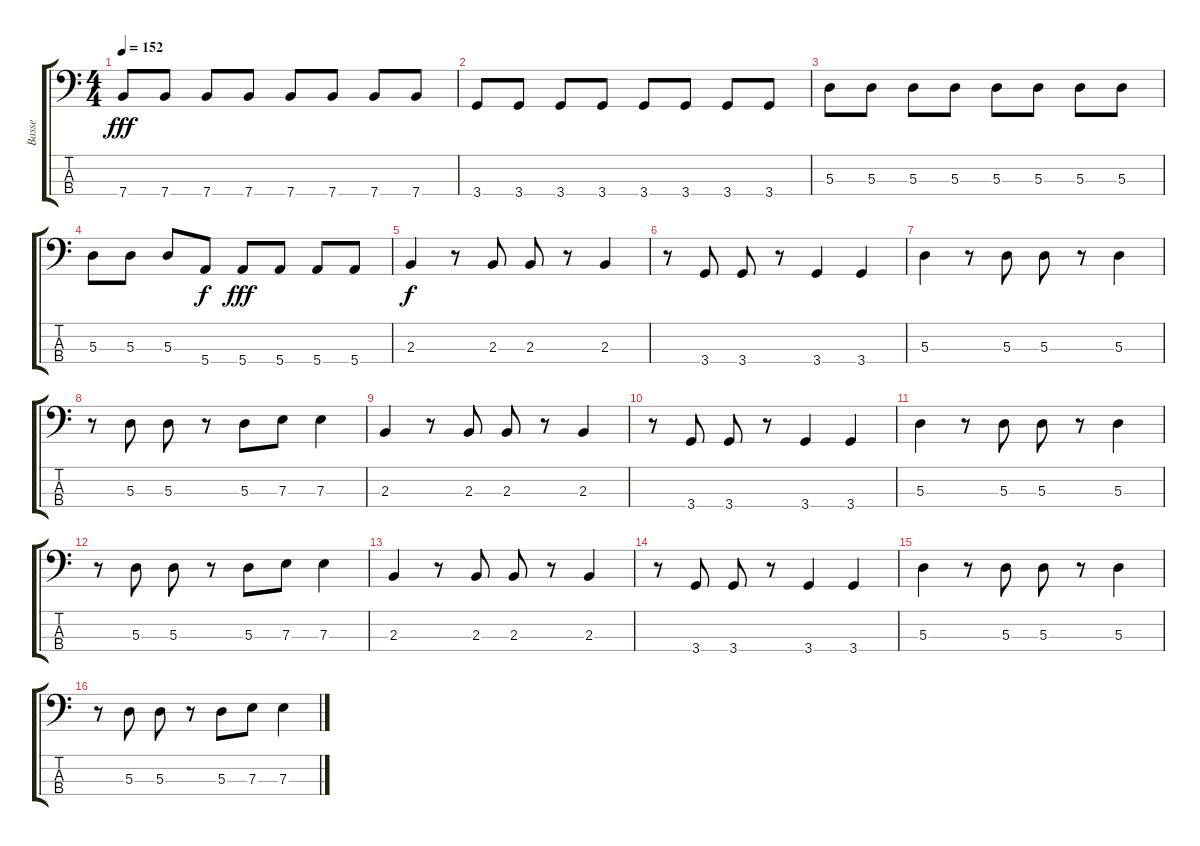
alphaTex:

\track ("Basse" "Basse") {instrument electricbasspick}
\staff {score tabs}
\tuning (G2 D2 A1 E1) {hide}
\ts (4 4)
\tempo 152
\clef f4
\ks c
7.4.8{dy fff} 7.4.8 7.4.8 7.4.8 7.4.8 7.4.8 7.4.8 7.4.8 |
3.4.8 3.4.8 3.4.8 3.4.8 3.4.8 3.4.8 3.4.8 3.4.8 |
5.3.8 5.3.8 5.3.8 5.3.8 5.3.8 5.3.8 5.3.8 5.3.8 |
5.3.8 5.3.8 5.3.8 5.4.8{dy f} 5.4.8{dy fff} 5.4.8 5.4.8 5.4.8 |
2.3.4{dy f} r.8 2.3.8 2.3.8 r.8 2.3.4 |
r.8 3.4.8 3.4.8 r.8 3.4.4 3.4.4 |
5.3.4 r.8 5.3.8 5.3.8 r.8 5.3.4 |
r.8 5.3.8 5.3.8 r.8 5.3.8 7.3.8 7.3.4 |
2.3.4 r.8 2.3.8 2.3.8 r.8 2.3.4 |
r.8 3.4.8 3.4.8 r.8 3.4.4 3.4.4 |
5.3.4 r.8 5.3.8 5.3.8 r.8 5.3.4 |
r.8 5.3.8 5.3.8 r.8 5.3.8 7.3.8 7.3.4 |
2.3.4 r.8 2.3.8 2.3.8 r.8 2.3.4 |
r.8 3.4.8 3.4.8 r.8 3.4.4 3.4.4 |
5.3.4 r.8 5.3.8 5.3.8 r.8 5.3.4 |
r.8 5.3.8 5.3.8 r.8 5.3.8 7.3.8 7.3.4
